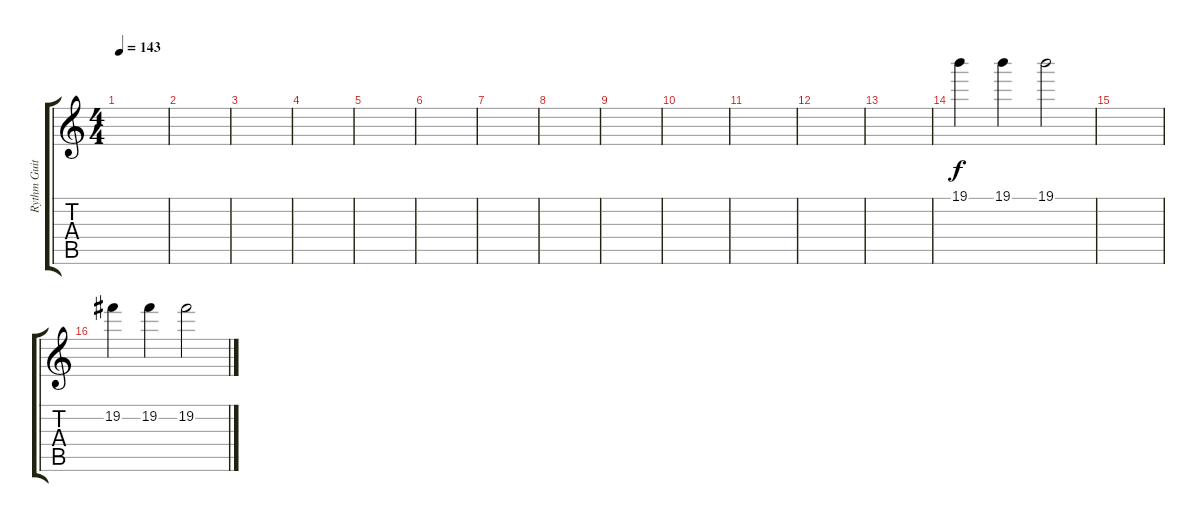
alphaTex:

\track ("Rythm Guitar I (overdriven)" "Rythm Guit") {instrument overdrivenguitar}
\staff {score tabs}
\tuning (E4 B3 G3 D3 A2 E2) {hide}
\ts (4 4)
\tempo 143
\clef g2
\ks c
|
|
|
|
|
|
|
|
|
|
|
|
|
19.1.4 19.1.4 19.1.2 |
|
19.2.4 19.2.4 19.2.2
